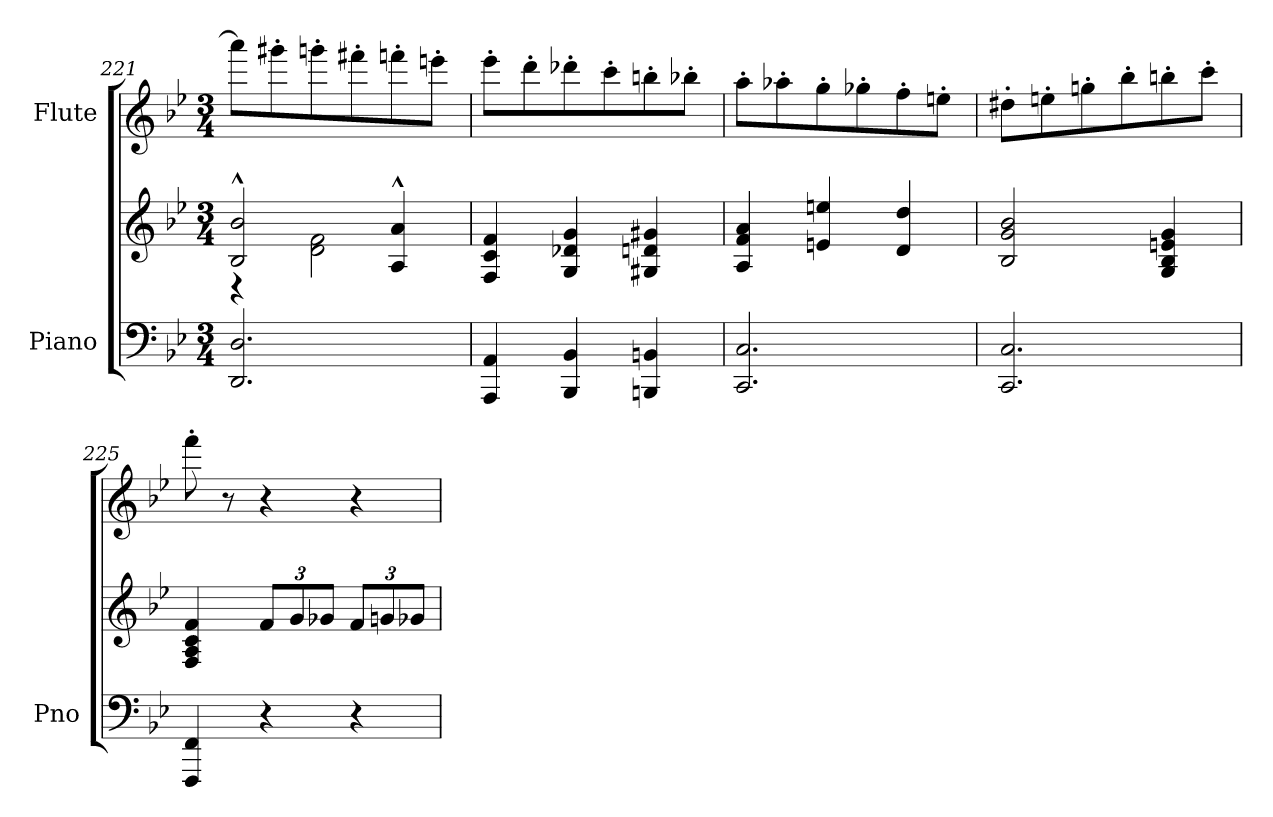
**kern	**kern	**kern
*part2	*part2	*part1
*staff3	*staff2	*staff1
*I"Piano	*	*I"Flute
*I'Pno	*	*
!!LO:PB:g=z
*clefF4	*clefG2	*clefG2
*k[b-e-]	*k[b-e-]	*k[b-e-]
*B-:	*B-:	*B-:
*M3/4	*M3/4	*M3/4
=221	=221	=221
*	*^	*
2.DD/ 2.D/	2B-/^^ 2b-/^^	4r	8aaa\L]
.	.	.	8ggg#X'\
.	.	2d\ 2f\	8gggn'\
.	.	.	8fff#X'\
.	4A/^^ 4a/^^	.	8fffn'\
.	.	.	8eeen'\J
*	*v	*v	*
=222	=222	=222
4AAA/ 4AA/	4F/ 4c/ 4f/	8eee-i'\L
.	.	8ddd'\
4BBB-/ 4BB-/	4G/ 4d-X/ 4g/	8ddd-X'\
.	.	8ccc'\
4BBBn/ 4BBn/	4G#X/ 4dn/ 4g#X/	8bbn'\
.	.	8bb-X'\J
=223	=223	=223
2.CC/ 2.C/	4A/ 4f/ 4a/	8aa'\L
.	.	8aa-X'\
.	4en/ 4een/	8gg'\
.	.	8gg-X'\
.	4d/ 4dd/	8ff'\
.	.	8een'\J
=224	=224	=224
2.CC/ 2.C/	2B-/ 2g/ 2b-/	8dd#X'\L
.	.	8een'\
.	.	8ggni'\
.	.	8bb-'\
.	4G/ 4B-/ 4en/ 4g/	8bbn'\
.	.	8ccc'\J
!!LO:LB:g=z
=225	=225	=225
4FFF/ 4FF/	4F/ 4A/ 4c/ 4f/	8fff'\
.	.	8r
*	*Xbrackettup	*
4r	12f/L	4r
.	12g/	.
.	12g-X/J	.
4r	12f/L	4r
.	12gn/	.
.	12g-X/J	.
=	=	=
*-	*-	*-
